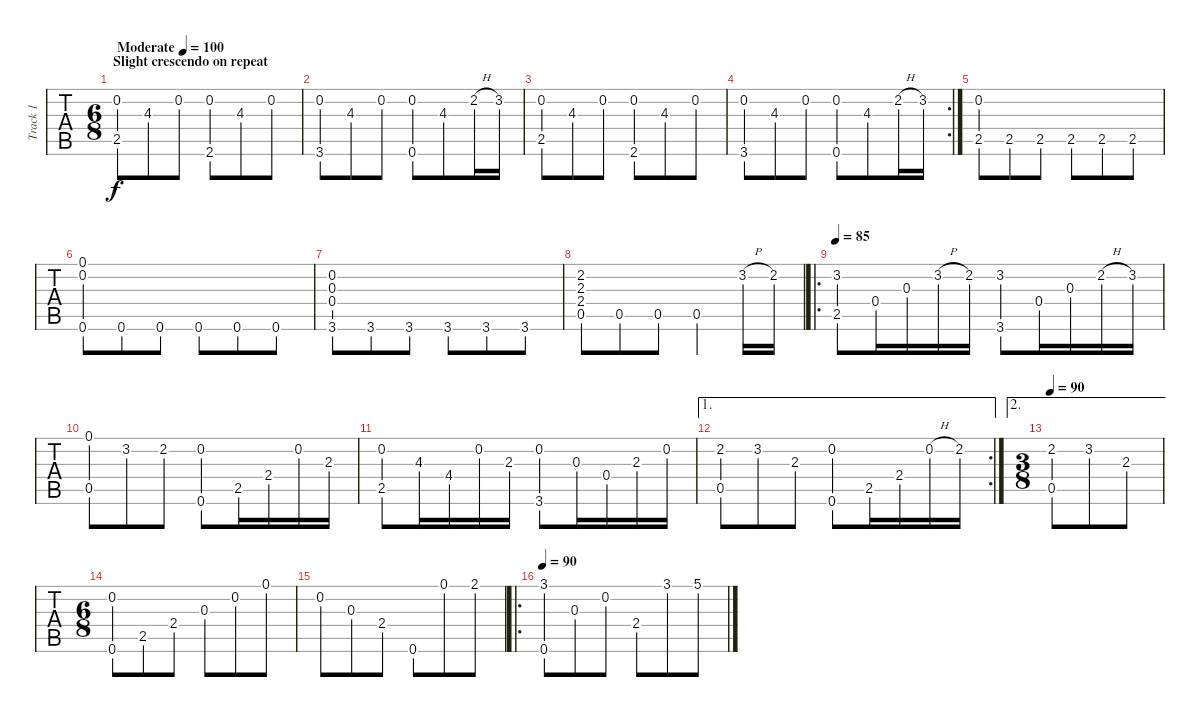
\track ("Track 1" "Track 1") {mute instrument acousticguitarnylon}
\staff {tabs}
\tuning (E4 B3 G3 D3 A2 E2) {hide}
\ts (6 8)
\section ("" "Slight crescendo on repeat")
\tempo (100 "Moderate")
\clef g2
\ks bminor
(0.2 2.5).8{dy f instrument acousticguitarnylon} 4.3.8 0.2.8 (0.2 2.6).8 4.3.8 0.2.8 |
(0.2 3.6).8 4.3.8 0.2.8 (0.2 0.6).8 4.3.8 2.2{h}.16 3.2.16 |
(0.2 2.5).8 4.3.8 0.2.8 (0.2 2.6).8 4.3.8 0.2.8 |
\rc 2
(0.2 3.6).8 4.3.8 0.2.8 (0.2 0.6).8 4.3.8 2.2{h}.16 3.2.16 |
(0.2 2.5).8{volume 10} 2.5.8 2.5.8 2.5.8 2.5.8 2.5.8 |
(0.1 0.2 0.6).8{volume 13} 0.6.8{volume 9} 0.6.8 0.6.8 0.6.8 0.6.8 |
(0.2 0.3 0.4 3.6).8{volume 13} 3.6.8{volume 9} 3.6.8 3.6.8 3.6.8 3.6.8 |
(2.2 2.3 2.4 0.5).8{volume 13} 0.5.8{volume 10} 0.5.8 0.5.4{volume 13} 3.2{h}.16 2.2.16 |
\ro
\tempo 85
(3.2 2.5).8 0.4.16 0.3.16 3.2{h}.16 2.2.16 (3.2 3.6).8 0.4.16 0.3.16 2.2{h}.16 3.2.16 |
(0.1 0.5).8 3.2.8 2.2.8 (0.2 0.6).8 2.5.16 2.4.16 0.2.16 2.3.16 |
(0.2 2.5).8 4.3.16 4.4.16 0.2.16 2.3.16 (0.2 3.6).8 0.3.16 0.4.16 2.3.16 0.2.16 |
\ae 1
\rc 2
(2.2 0.5).8 3.2.8 2.3.8 (0.2 0.6).8 2.5.16 2.4.16 0.2{h}.16 2.2.16 |
\ae 2
\ts (3 8)
\tempo 90
(2.2 0.5).8 3.2.8 2.3.8 |
\ts (6 8)
(0.2 0.6).8 2.5.8 2.4.8 0.3.8 0.2.8 0.1.8 |
0.2.8 0.3.8 2.4.8 0.6.8 0.1.8 2.1.8 |
\ro
\tempo 90
\ks eminor
(3.1 0.6).8 0.3.8 0.2.8 2.4.8 3.1.8 5.1.8
